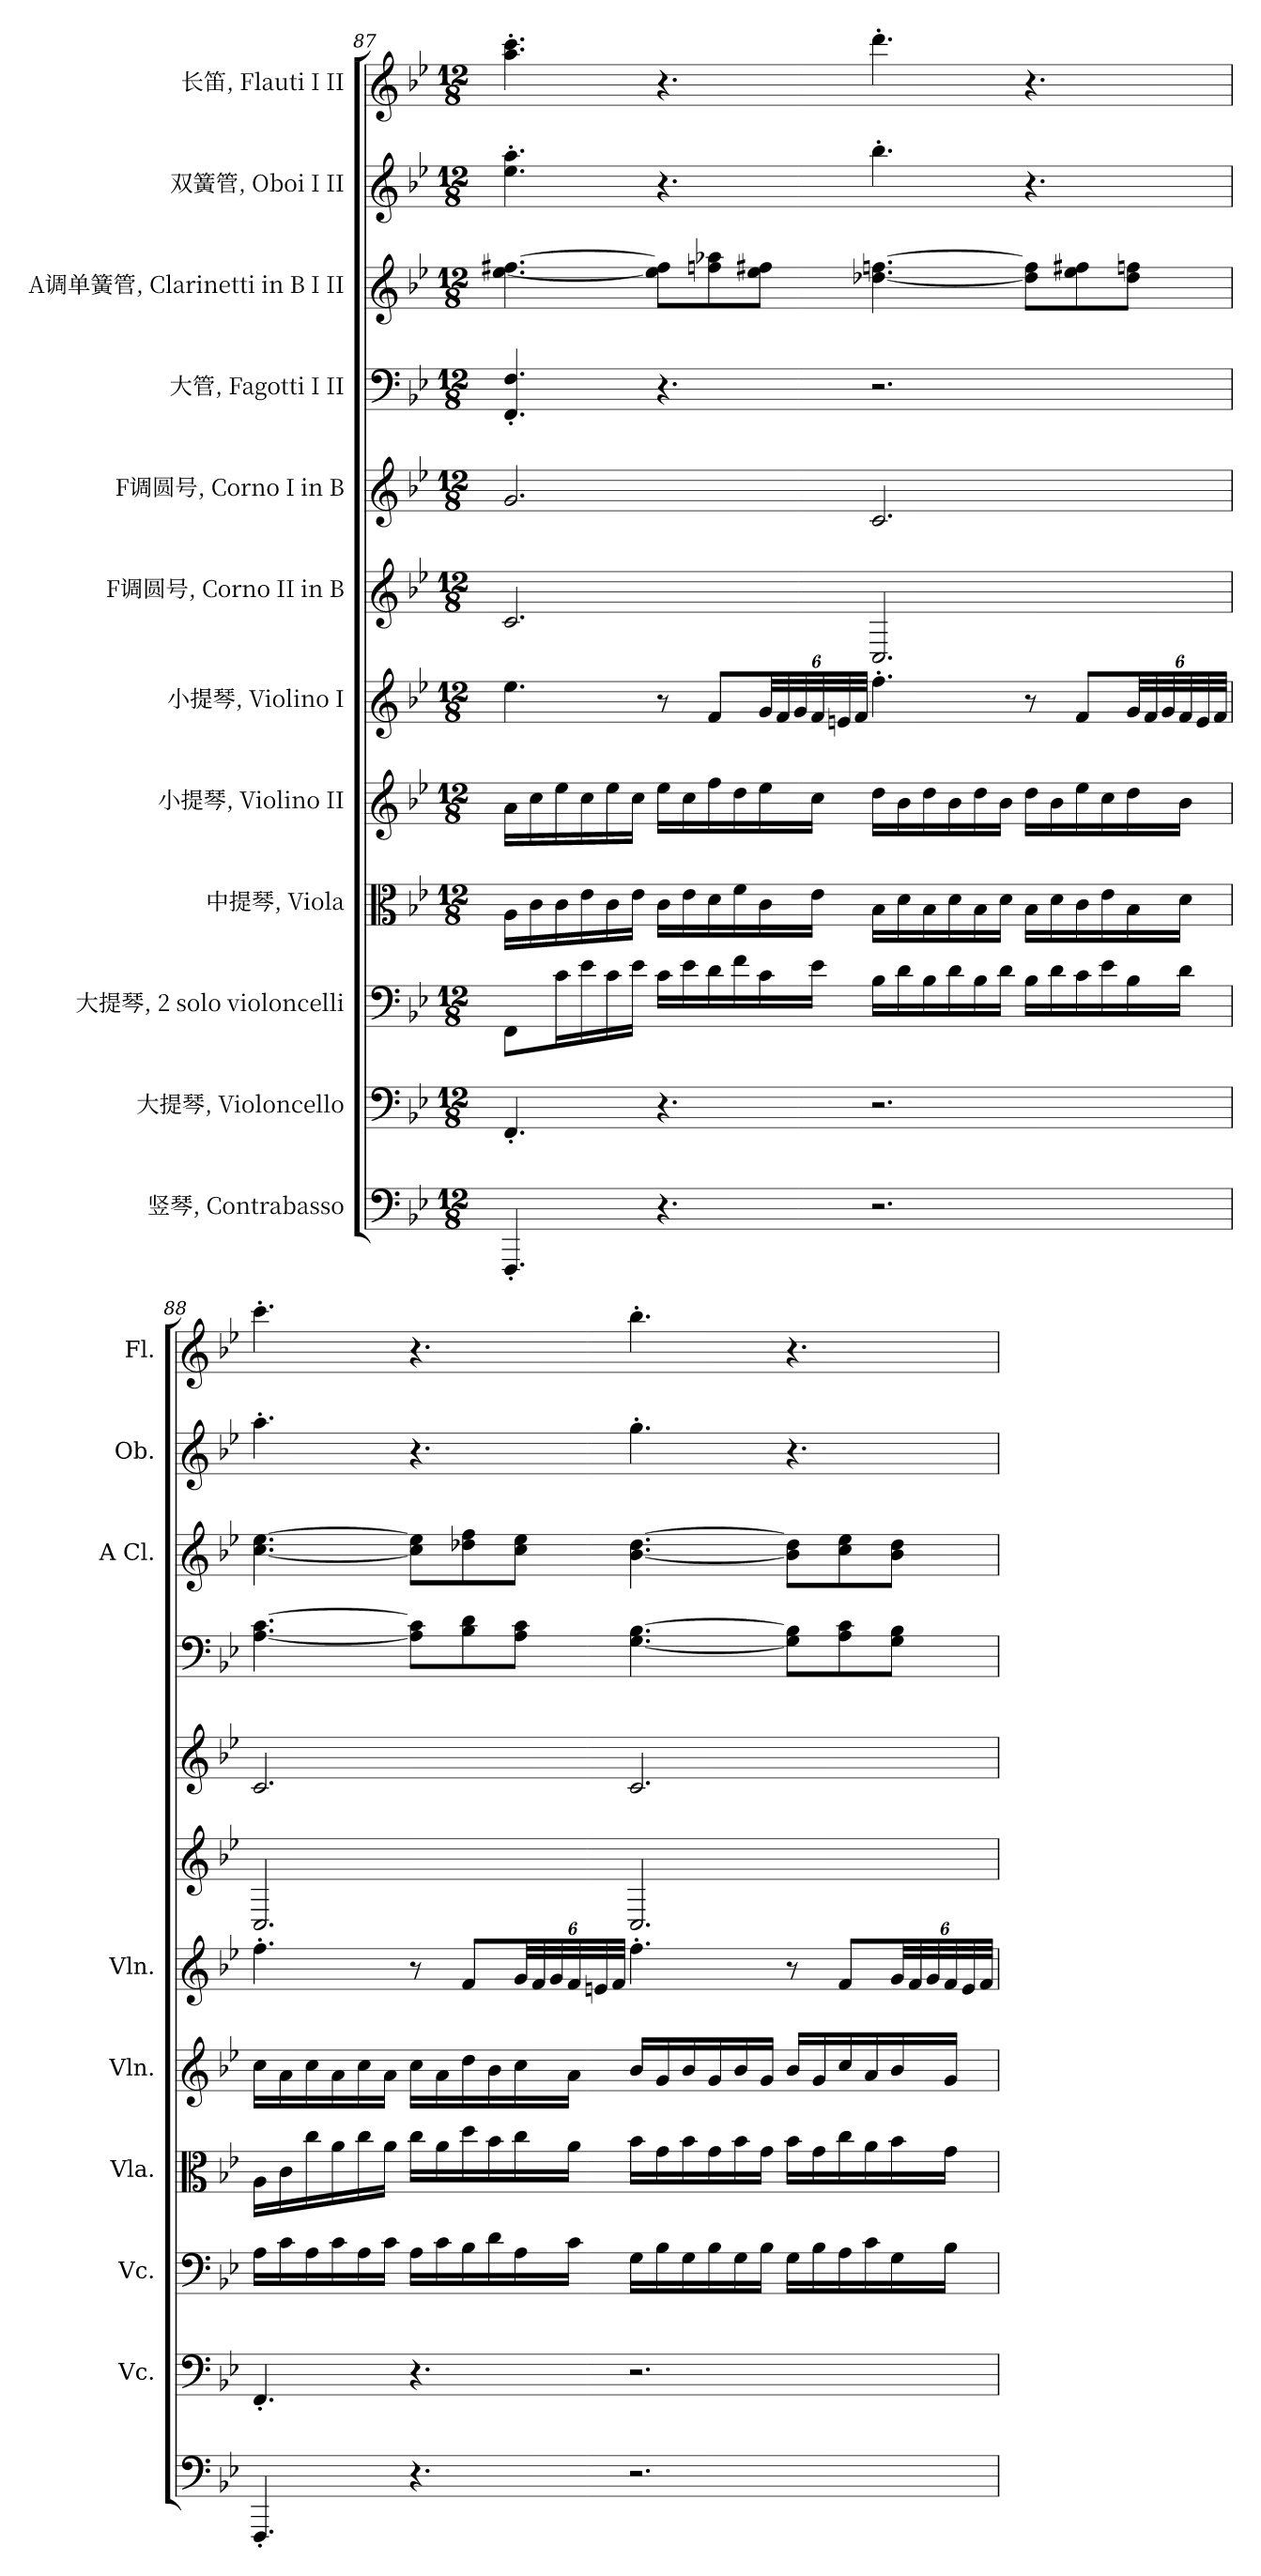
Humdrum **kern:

**kern	**kern	**kern	**kern	**kern	**kern	**kern	**kern	**kern	**kern	**kern	**kern
*part12	*part11	*part10	*part9	*part8	*part7	*part6	*part5	*part4	*part3	*part2	*part1
*staff12	*staff11	*staff10	*staff9	*staff8	*staff7	*staff6	*staff5	*staff4	*staff3	*staff2	*staff1
*I"竖琴, Contrabasso	*I"大提琴, Violoncello	*I"大提琴, 2 solo violoncelli	*I"中提琴, Viola	*I"小提琴, Violino II	*I"小提琴, Violino I	*I"F调圆号, Corno II in B	*I"F调圆号, Corno I in B	*I"大管, Fagotti I II	*I"A调单簧管, Clarinetti in B I II	*I"双簧管, Oboi I II	*I"长笛, Flauti I II
*	*I'Vc.	*I'Vc.	*I'Vla.	*I'Vln.	*I'Vln.	*	*	*	*I'A Cl.	*I'Ob.	*I'Fl.
!!LO:PB:g=z
*clefF4	*clefF4	*clefF4	*clefC3	*clefG2	*clefG2	*clefG2	*clefG2	*clefF4	*clefG2	*clefG2	*clefG2
*	*	*	*	*	*	*ITrd4c7	*ITrd4c7	*	*ITrd2c3	*	*
*k[b-e-]	*k[b-e-]	*k[b-e-]	*k[b-e-]	*k[b-e-]	*k[b-e-]	*k[b-e-a-]	*k[b-e-a-]	*k[b-e-]	*k[f#]	*k[b-e-]	*k[b-e-]
*M12/8	*M12/8	*M12/8	*M12/8	*M12/8	*M12/8	*M12/8	*M12/8	*M12/8	*M12/8	*M12/8	*M12/8
*MM58	*MM58	*MM58	*MM58	*MM58	*MM58	*MM58	*MM58	*MM58	*MM58	*MM58	*MM58
=87	=87	=87	=87	=87	=87	=87	=87	=87	=87	=87	=87
4.FFF'/	4.FF'/	8FF\L	16A\LL	16a\LL	4.ee-\	2.F/	2.c/	4.FF/' 4.F/'	[4.cc\ [4.dd#X\	4.ee-\' 4.aa\'	4.aa\' 4.ccc\'
.	.	.	16c\	16cc\	.	.	.	.	.	.	.
.	.	16c\L	16c\	16ee-\	.	.	.	.	.	.	.
.	.	16e-\	16e-\	16cc\	.	.	.	.	.	.	.
.	.	16c\	16c\	16ee-\	.	.	.	.	.	.	.
.	.	16e-\JJ	16e-\JJ	16cc\JJ	.	.	.	.	.	.	.
*	*	*	*	*	*	*	*	*	*	*	*MM58
4.r	4.r	16c\LL	16c\LL	16ee-\LL	8r	.	.	4.r	8cc\] 8dd#\]L	4.r	4.r
.	.	16e-\	16e-\	16cc\	.	.	.	.	.	.	.
.	.	16d\	16d\	16ff\	8f/L	.	.	.	8ddn\ 8ffn\	.	.
.	.	16f\	16f\	16dd\	.	.	.	.	.	.	.
*	*	*	*	*	*Xbrackettup	*	*	*	*	*	*
.	.	16c\	16c\	16ee-\	48g/LL	.	.	.	8cc\ 8dd#X\J	.	.
.	.	.	.	.	48f/	.	.	.	.	.	.
.	.	.	.	.	48g/	.	.	.	.	.	.
.	.	16e-\JJ	16e-\JJ	16cc\JJ	48f/	.	.	.	.	.	.
.	.	.	.	.	48en/	.	.	.	.	.	.
.	.	.	.	.	48f/JJJ	.	.	.	.	.	.
*	*	*	*	*	*	*	*	*	*	*	*MM58
2.r	2.r	16B-\LL	16B-\LL	16dd\LL	4.ff'\	2.FF/	2.F/	2.r	[4.b-X\ [4.ddn\	4.bb-'\	4.ddd'\
.	.	16d\	16d\	16b-\	.	.	.	.	.	.	.
.	.	16B-\	16B-\	16dd\	.	.	.	.	.	.	.
.	.	16d\	16d\	16b-\	.	.	.	.	.	.	.
.	.	16B-\	16B-\	16dd\	.	.	.	.	.	.	.
.	.	16d\JJ	16d\JJ	16b-\JJ	.	.	.	.	.	.	.
*	*	*	*	*	*	*	*	*	*	*	*MM58
.	.	16B-\LL	16B-\LL	16dd\LL	8r	.	.	.	8b-\] 8dd\]L	4.r	4.r
.	.	16d\	16d\	16b-\	.	.	.	.	.	.	.
.	.	16c\	16c\	16ee-\	8f/L	.	.	.	8cc\ 8dd#X\	.	.
.	.	16e-\	16e-\	16cc\	.	.	.	.	.	.	.
.	.	16B-\	16B-\	16dd\	48g/LL	.	.	.	8b-\ 8ddn\J	.	.
.	.	.	.	.	48f/	.	.	.	.	.	.
.	.	.	.	.	48g/	.	.	.	.	.	.
.	.	16d\JJ	16d\JJ	16b-\JJ	48f/	.	.	.	.	.	.
.	.	.	.	.	48e/	.	.	.	.	.	.
.	.	.	.	.	48f/JJJ	.	.	.	.	.	.
!!LO:PB:g=z
=88	=88	=88	=88	=88	=88	=88	=88	=88	=88	=88	=88
*	*	*	*	*	*	*	*	*	*	*	*MM58
4.FFF'/	4.FF'/	16A\LL	16A\LL	16cc\LL	4.ff'\	2.FF/	2.F/	[4.A\ [4.c\	[4.a\ [4.cc\	4.aa'\	4.ccc'\
.	.	16c\	16c\	16a\	.	.	.	.	.	.	.
.	.	16A\	16cc\	16cc\	.	.	.	.	.	.	.
.	.	16c\	16a\	16a\	.	.	.	.	.	.	.
.	.	16A\	16cc\	16cc\	.	.	.	.	.	.	.
.	.	16c\JJ	16a\JJ	16a\JJ	.	.	.	.	.	.	.
*	*	*	*	*	*	*	*	*	*	*	*MM58
4.r	4.r	16A\LL	16cc\LL	16cc\LL	8r	.	.	8A\] 8c\]L	8a\] 8cc\]L	4.r	4.r
.	.	16c\	16a\	16a\	.	.	.	.	.	.	.
.	.	16B-\	16dd\	16dd\	8f/L	.	.	8B-\ 8d\	8b-X\ 8dd\	.	.
.	.	16d\	16b-\	16b-\	.	.	.	.	.	.	.
.	.	16A\	16cc\	16cc\	48g/LL	.	.	8A\ 8c\J	8a\ 8cc\J	.	.
.	.	.	.	.	48f/	.	.	.	.	.	.
.	.	.	.	.	48g/	.	.	.	.	.	.
.	.	16c\JJ	16a\JJ	16a\JJ	48f/	.	.	.	.	.	.
.	.	.	.	.	48en/	.	.	.	.	.	.
.	.	.	.	.	48f/JJJ	.	.	.	.	.	.
*	*	*	*	*	*	*	*	*	*	*	*MM58
2.r	2.r	16G\LL	16b-\LL	16b-/LL	4.ff'\	2.FF/	2.F/	[4.G\ [4.B-\	[4.g\ [4.b-\	4.gg'\	4.bb-'\
.	.	16B-\	16g\	16g/	.	.	.	.	.	.	.
.	.	16G\	16b-\	16b-/	.	.	.	.	.	.	.
.	.	16B-\	16g\	16g/	.	.	.	.	.	.	.
.	.	16G\	16b-\	16b-/	.	.	.	.	.	.	.
.	.	16B-\JJ	16g\JJ	16g/JJ	.	.	.	.	.	.	.
*	*	*	*	*	*	*	*	*	*	*	*MM58
.	.	16G\LL	16b-\LL	16b-/LL	8r	.	.	8G\] 8B-\]L	8g\] 8b-\]L	4.r	4.r
.	.	16B-\	16g\	16g/	.	.	.	.	.	.	.
.	.	16A\	16cc\	16cc/	8f/L	.	.	8A\ 8c\	8a\ 8cc\	.	.
.	.	16c\	16a\	16a/	.	.	.	.	.	.	.
.	.	16G\	16b-\	16b-/	48g/LL	.	.	8G\ 8B-\J	8g\ 8b-\J	.	.
.	.	.	.	.	48f/	.	.	.	.	.	.
.	.	.	.	.	48g/	.	.	.	.	.	.
.	.	16B-\JJ	16g\JJ	16g/JJ	48f/	.	.	.	.	.	.
.	.	.	.	.	48e/	.	.	.	.	.	.
.	.	.	.	.	48f/JJJ	.	.	.	.	.	.
=	=	=	=	=	=	=	=	=	=	=	=
*-	*-	*-	*-	*-	*-	*-	*-	*-	*-	*-	*-
